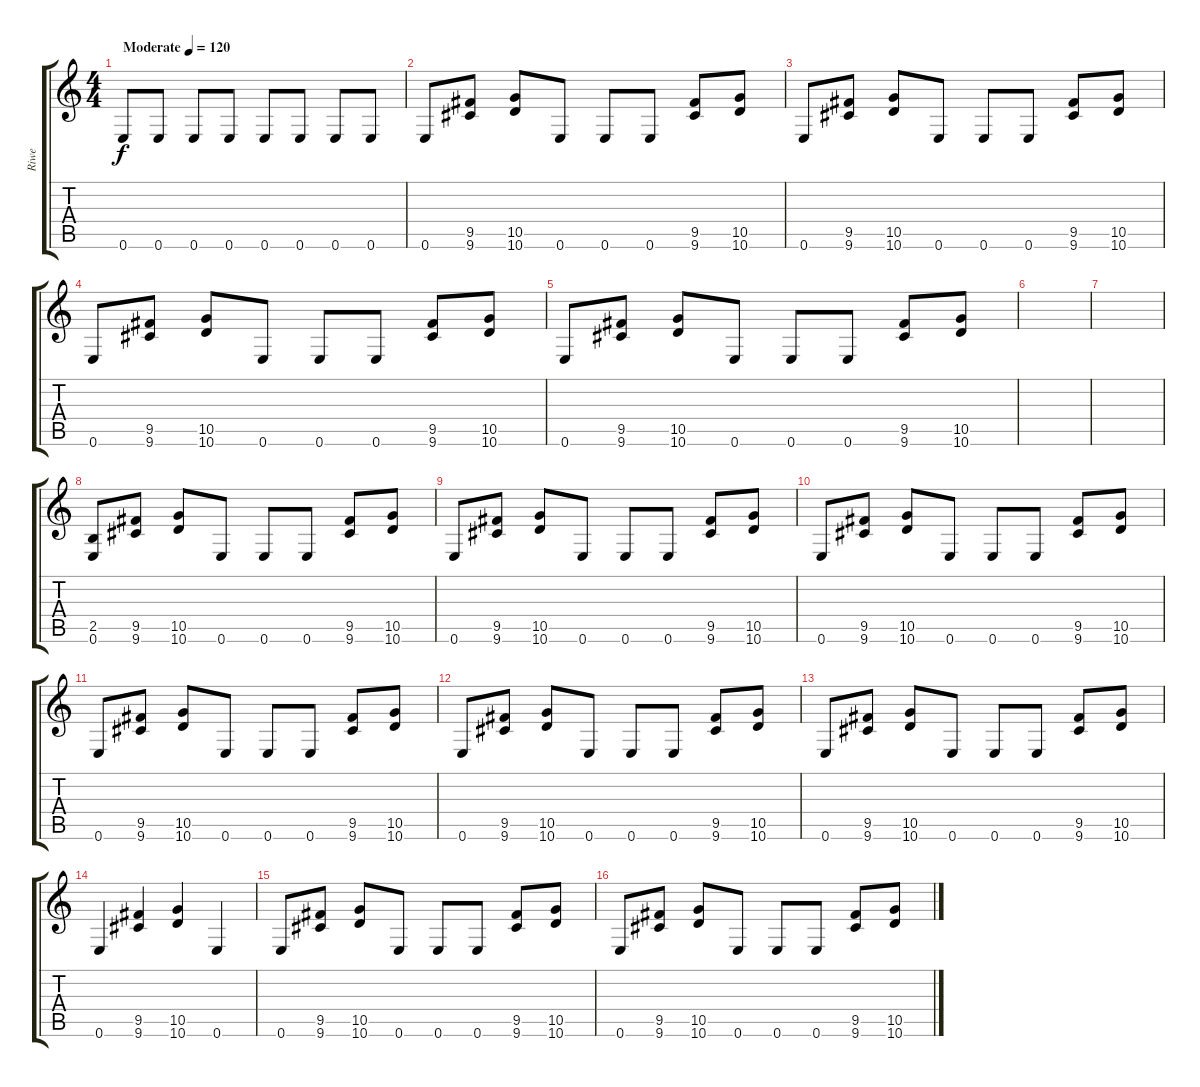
\track ("Riwe" "Riwe") {instrument synthbass1}
\staff {score tabs}
\tuning (E4 B3 G3 D3 A2 E2) {hide}
\ts (4 4)
\tempo (120 "Moderate")
\clef g2
\ks c
0.6.8{dy f instrument synthbass1} 0.6.8 0.6.8 0.6.8 0.6.8 0.6.8 0.6.8 0.6.8 |
0.6.8 (9.5 9.6).8 (10.5 10.6).8 0.6.8 0.6.8 0.6.8 (9.5 9.6).8 (10.5 10.6).8 |
0.6.8 (9.5 9.6).8 (10.5 10.6).8 0.6.8 0.6.8 0.6.8 (9.5 9.6).8 (10.5 10.6).8 |
0.6.8 (9.5 9.6).8 (10.5 10.6).8 0.6.8 0.6.8 0.6.8 (9.5 9.6).8 (10.5 10.6).8 |
0.6.8 (9.5 9.6).8 (10.5 10.6).8 0.6.8 0.6.8 0.6.8 (9.5 9.6).8 (10.5 10.6).8 |
|
|
(2.5 0.6).8 (9.5 9.6).8 (10.5 10.6).8 0.6.8 0.6.8 0.6.8 (9.5 9.6).8 (10.5 10.6).8 |
0.6.8 (9.5 9.6).8 (10.5 10.6).8 0.6.8 0.6.8 0.6.8 (9.5 9.6).8 (10.5 10.6).8 |
0.6.8 (9.5 9.6).8 (10.5 10.6).8 0.6.8 0.6.8 0.6.8 (9.5 9.6).8 (10.5 10.6).8 |
0.6.8 (9.5 9.6).8 (10.5 10.6).8 0.6.8 0.6.8 0.6.8 (9.5 9.6).8 (10.5 10.6).8 |
0.6.8 (9.5 9.6).8 (10.5 10.6).8 0.6.8 0.6.8 0.6.8 (9.5 9.6).8 (10.5 10.6).8 |
0.6.8 (9.5 9.6).8 (10.5 10.6).8 0.6.8 0.6.8 0.6.8 (9.5 9.6).8 (10.5 10.6).8 |
0.6.4 (9.5 9.6).4 (10.5 10.6).4 0.6.4 |
0.6.8 (9.5 9.6).8 (10.5 10.6).8 0.6.8 0.6.8 0.6.8 (9.5 9.6).8 (10.5 10.6).8 |
0.6.8 (9.5 9.6).8 (10.5 10.6).8 0.6.8 0.6.8 0.6.8 (9.5 9.6).8 (10.5 10.6).8
